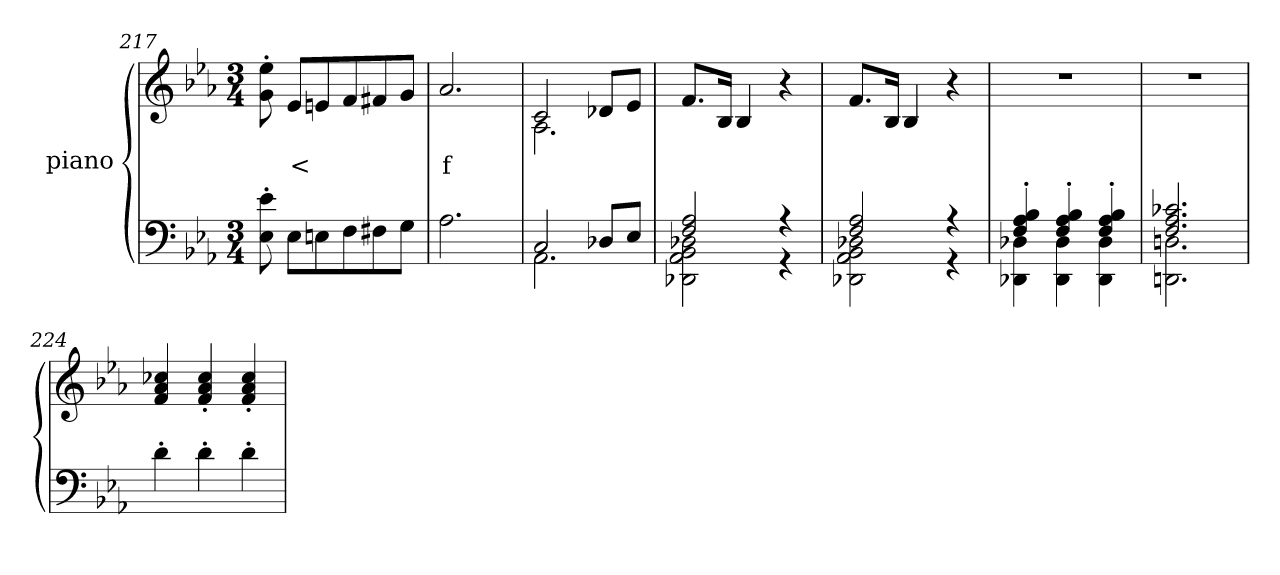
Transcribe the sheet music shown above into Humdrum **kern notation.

**kern	**kern	**text
*part2	*part1	*part1
*staff2	*staff1	*staff1
*	*I"piano	*
*clefF4	*clefG2	*
*k[b-e-a-]	*k[b-e-a-]	*
*E-:	*E-:	*
*M3/4	*M3/4	*
=217	=217	=217
8E-'> 8e-'>	8g'> 8ee-'>	.
8E-L	8e-L	<
8En	8en	.
8F	8f	.
8F#X	8f#X	.
8GJ	8gJ	.
=218	=218	=218
2.A-	2.a-	f
=219	=219	=219
*^	*^	*
2C	2.AA-	2c	2.A-	.
8D-XL	.	8d-XL	.	.
8E-J	.	8e-J	.	.
*	*	*v	*v	*
=220	=220	=220	=220
2F 2A-	2DD-X 2AA- 2BB- 2D-X	8.fL	.
.	.	16B-Jk	.
.	.	4B-	.
4r	4r	4r	.
=221	=221	=221	=221
2F 2A-	2DD-X 2AA- 2BB- 2D-X	8.fL	.
.	.	16B-Jk	.
.	.	4B-	.
4r	4r	4r	.
=222	=222	=222	=222
4F'> 4A-'> 4B-'>	4DD-X 4D-X	2.r	.
4F'> 4A-'> 4B-'>	4DD- 4D-	.	.
4F'> 4A-'> 4B-'>	4DD- 4D-	.	.
=223	=223	=223	=223
2.F 2.A- 2.c-X	2.DDn 2.Dn	2.r	.
*v	*v	*	*
=224	=224	=224
4d'>	4f 4a- 4cc-X	.
4d'>	4f'> 4a-'> 4cc-'>	.
4d'>	4f'> 4a-'> 4cc-'>	.
=	=	=
*-	*-	*-
